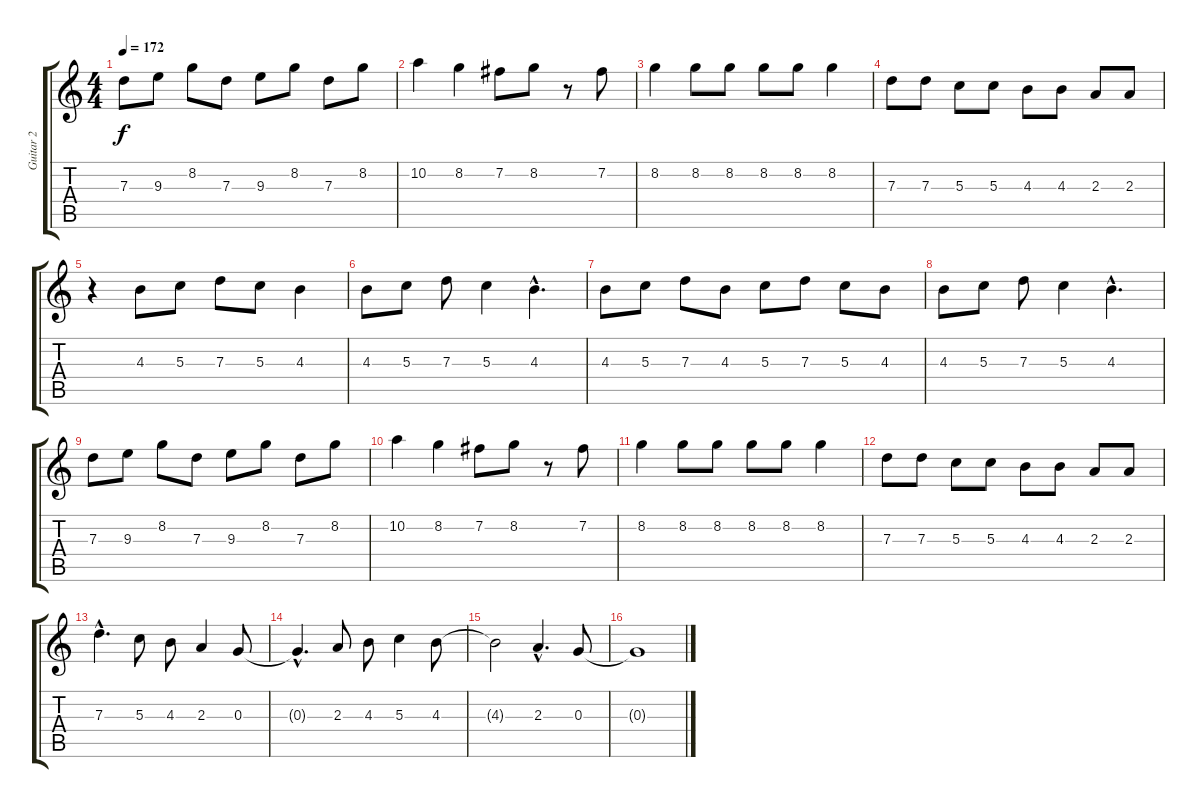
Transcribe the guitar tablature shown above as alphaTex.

\track ("Guitar 2" "Guitar 2") {instrument overdrivenguitar}
\staff {score tabs}
\tuning (E4 B3 G3 D3 A2 E2) {hide}
\ts (4 4)
\tempo 172
\clef g2
\ks c
7.3.8{dy f} 9.3.8 8.2.8 7.3.8 9.3.8 8.2.8 7.3.8 8.2.8 |
10.2.4 8.2.4 7.2.8 8.2.8 r.8 7.2.8 |
8.2.4 8.2.8 8.2.8 8.2.8 8.2.8 8.2.4 |
7.3.8 7.3.8 5.3.8 5.3.8 4.3.8 4.3.8 2.3.8 2.3.8 |
r.4 4.3.8 5.3.8 7.3.8 5.3.8 4.3.4 |
4.3.8 5.3.8 7.3.8 5.3.4 4.3{hac}.4{d} |
4.3.8 5.3.8 7.3.8 4.3.8 5.3.8 7.3.8 5.3.8 4.3.8 |
4.3.8 5.3.8 7.3.8 5.3.4 4.3{hac}.4{d} |
7.3.8 9.3.8 8.2.8 7.3.8 9.3.8 8.2.8 7.3.8 8.2.8 |
10.2.4 8.2.4 7.2.8 8.2.8 r.8 7.2.8 |
8.2.4 8.2.8 8.2.8 8.2.8 8.2.8 8.2.4 |
7.3.8 7.3.8 5.3.8 5.3.8 4.3.8 4.3.8 2.3.8 2.3.8 |
7.3{hac}.4{d} 5.3.8 4.3.8 2.3.4 0.3.8 |
0.3{hac t}.4{d} 2.3.8 4.3.8 5.3.4 4.3.8 |
4.3{t}.2 2.3{hac}.4{d} 0.3.8 |
0.3{t}.1
